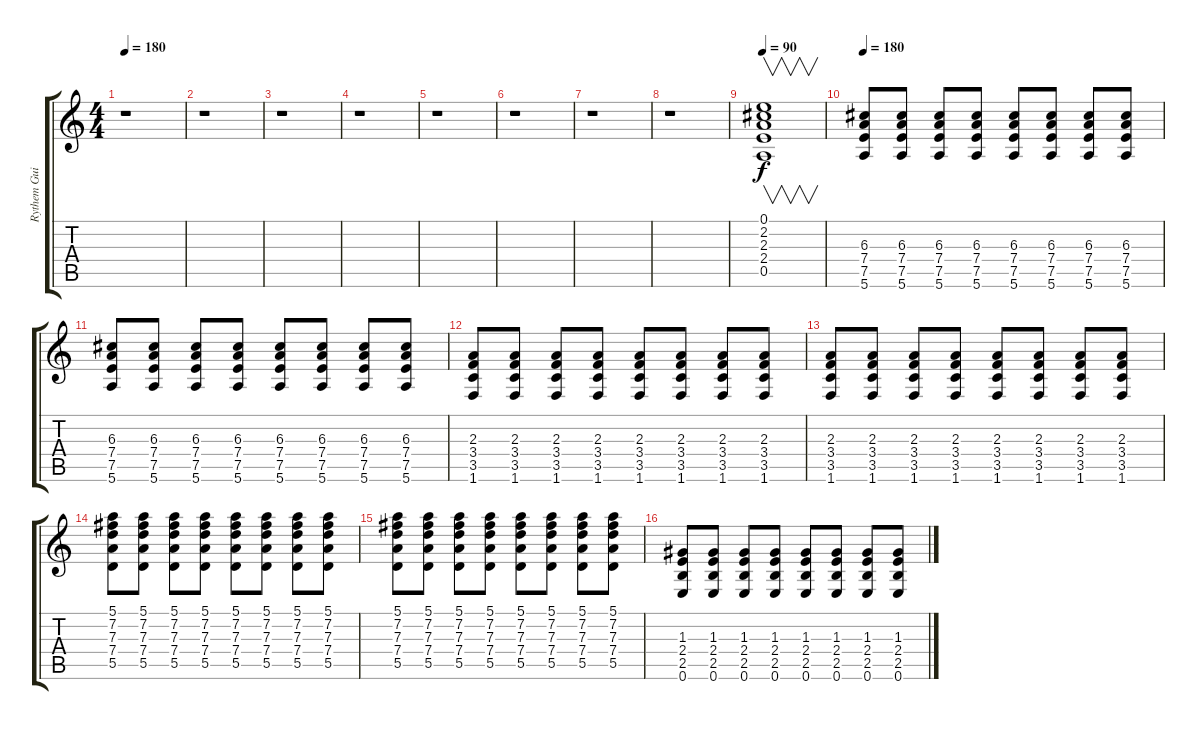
\track ("Rythem Guitar" "Rythem Gui") {instrument electricguitarclean}
\staff {score tabs}
\tuning (E4 B3 G3 D3 A2 E2) {hide}
\ts (4 4)
\tempo 180
\clef g2
\ks c
r.1{dy f} |
r.1 |
r.1 |
r.1 |
r.1 |
r.1 |
r.1 |
r.1 |
\tempo 90
(0.1 2.2 2.3 2.4 0.5).1{v} |
\tempo 180
(6.3 7.4 7.5 5.6).8{instrument distortionguitar} (6.3 7.4 7.5 5.6).8{instrument distortionguitar} (6.3 7.4 7.5 5.6).8{instrument distortionguitar} (6.3 7.4 7.5 5.6).8{instrument distortionguitar} (6.3 7.4 7.5 5.6).8{instrument distortionguitar} (6.3 7.4 7.5 5.6).8{instrument distortionguitar} (6.3 7.4 7.5 5.6).8{instrument distortionguitar} (6.3 7.4 7.5 5.6).8{instrument distortionguitar} |
(6.3 7.4 7.5 5.6).8{instrument distortionguitar} (6.3 7.4 7.5 5.6).8{instrument distortionguitar} (6.3 7.4 7.5 5.6).8{instrument distortionguitar} (6.3 7.4 7.5 5.6).8{instrument distortionguitar} (6.3 7.4 7.5 5.6).8{instrument distortionguitar} (6.3 7.4 7.5 5.6).8{instrument distortionguitar} (6.3 7.4 7.5 5.6).8{instrument distortionguitar} (6.3 7.4 7.5 5.6).8{instrument distortionguitar} |
(2.3 3.4 3.5 1.6).8 (2.3 3.4 3.5 1.6).8 (2.3 3.4 3.5 1.6).8 (2.3 3.4 3.5 1.6).8 (2.3 3.4 3.5 1.6).8 (2.3 3.4 3.5 1.6).8 (2.3 3.4 3.5 1.6).8 (2.3 3.4 3.5 1.6).8 |
(2.3 3.4 3.5 1.6).8 (2.3 3.4 3.5 1.6).8 (2.3 3.4 3.5 1.6).8 (2.3 3.4 3.5 1.6).8 (2.3 3.4 3.5 1.6).8 (2.3 3.4 3.5 1.6).8 (2.3 3.4 3.5 1.6).8 (2.3 3.4 3.5 1.6).8 |
(5.1 7.2 7.3 7.4 5.5).8 (5.1 7.2 7.3 7.4 5.5).8 (5.1 7.2 7.3 7.4 5.5).8 (5.1 7.2 7.3 7.4 5.5).8 (5.1 7.2 7.3 7.4 5.5).8 (5.1 7.2 7.3 7.4 5.5).8 (5.1 7.2 7.3 7.4 5.5).8 (5.1 7.2 7.3 7.4 5.5).8 |
(5.1 7.2 7.3 7.4 5.5).8 (5.1 7.2 7.3 7.4 5.5).8 (5.1 7.2 7.3 7.4 5.5).8 (5.1 7.2 7.3 7.4 5.5).8 (5.1 7.2 7.3 7.4 5.5).8 (5.1 7.2 7.3 7.4 5.5).8 (5.1 7.2 7.3 7.4 5.5).8 (5.1 7.2 7.3 7.4 5.5).8 |
(1.3 2.4 2.5 0.6).8 (1.3 2.4 2.5 0.6).8 (1.3 2.4 2.5 0.6).8 (1.3 2.4 2.5 0.6).8 (1.3 2.4 2.5 0.6).8 (1.3 2.4 2.5 0.6).8 (1.3 2.4 2.5 0.6).8 (1.3 2.4 2.5 0.6).8
